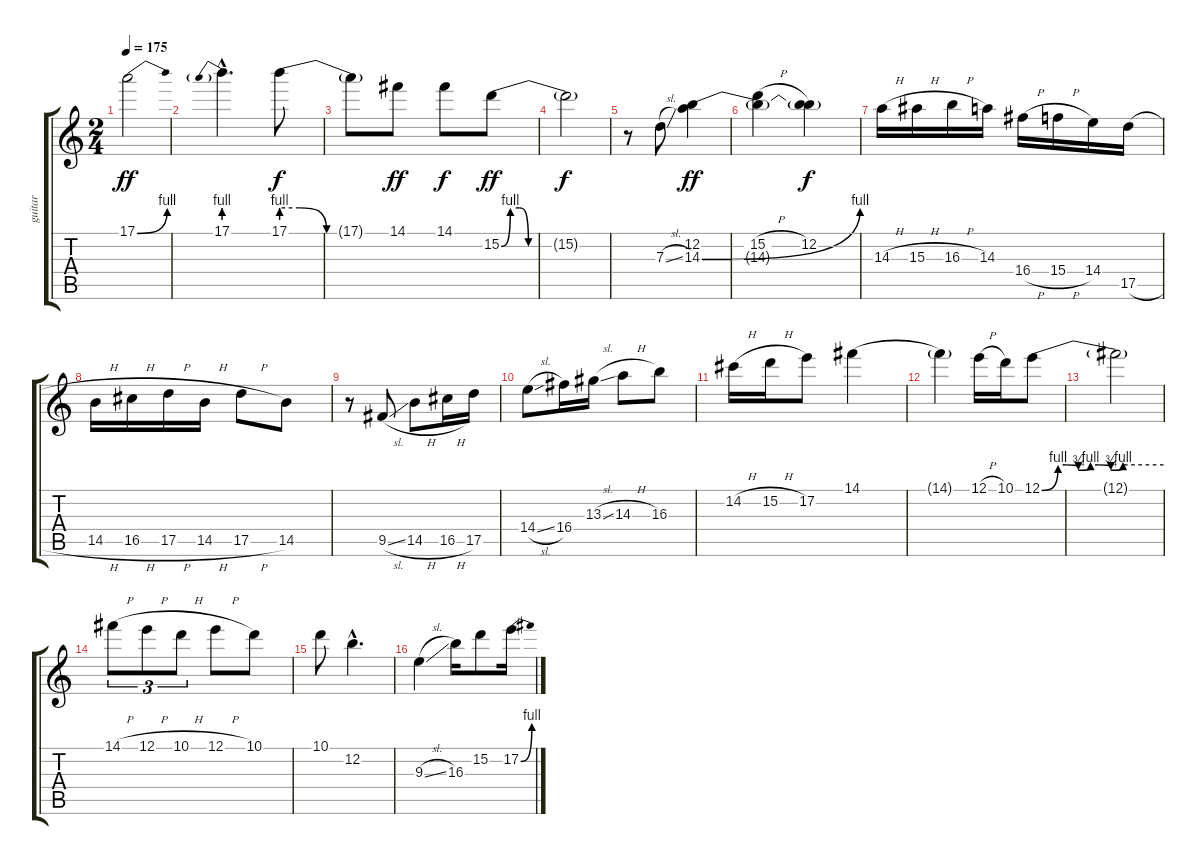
\track ("guitar" "guitar") {instrument distortionguitar}
\staff {score tabs}
\tuning (E4 B3 G3 D3 A2 E2) {hide}
\ts (2 4)
\tempo 175
\clef g2
\ks c
17.1{be (bend 0 0 60 4)}.2{dy ff} |
17.1{be (prebend 0 4 60 4) hac}.4{d} 17.1{be (custom 0 4 10 4 25 0 60 0)}.8{dy f} |
17.1{t}.8 14.1.8{dy ff} 14.1.8{dy f} 15.2{be (custom 0 0 5 4 10 4 15 0 30 0 60 0)}.8{dy ff} |
15.2{t}.2{dy f} |
r.8 7.3{sl}.8 (12.2 14.3{be (bend 0 0 60 4)}).4{dy ff} |
(15.2{h} 14.3{t}).4 (12.2 14.3{t}).4{dy f} |
14.3{h}.16 15.3{h}.16 16.3{h}.16 14.3.16 16.4{h}.16 15.4{h}.16 14.4.16 17.5{h}.16 |
14.5{h}.16 16.5{h}.16 17.5{h}.16 14.5{h}.16 17.5{h}.8 14.5.8 |
r.8 9.5{sl}.8 14.5{h}.8 16.5{h}.16 17.5.16 |
14.4{sl}.8 16.4.16 13.3{sl}.16 14.3{h}.8 16.3.8 |
14.2{h}.16 15.2{h}.16 17.2.8 14.1{be (hold 0 0 60 0)}.4 |
14.1{t}.4 12.1{h}.16 10.1.16 12.1{be (custom 0 0 8 4 12 4 18 3 24 4 28 4 34 3 40 4 60 4)}.8 |
12.1{t}.2 |
14.1{h}.8{tu (3 2)} 12.1{h}.8{tu (3 2)} 10.1{h}.8{tu (3 2)} 12.1{h}.8 10.1.8 |
10.1.8 12.2{be (hold 0 0 60 0) hac}.4{d} |
9.3{sl}.4 16.3.16 15.2.8 17.2{be (bend 0 0 60 4)}.16
